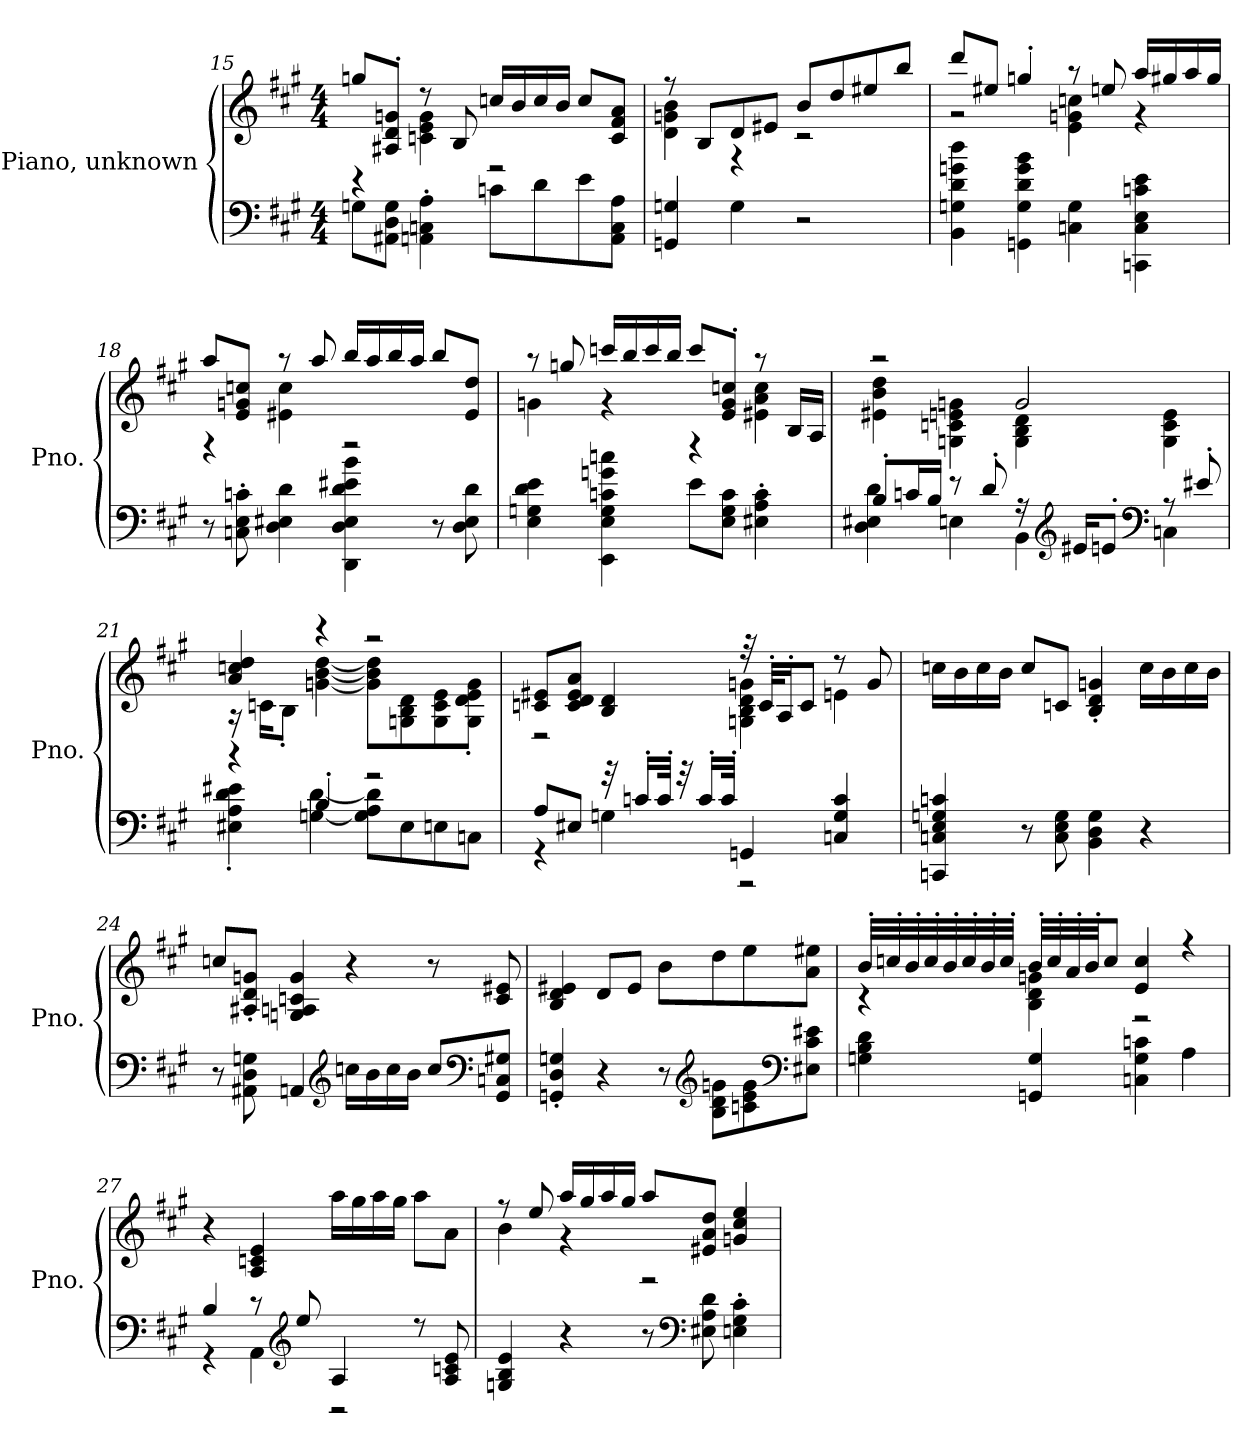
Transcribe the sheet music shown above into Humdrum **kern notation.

**kern	**kern
*part1	*part1
*staff2	*staff1
*I"Piano, unknown	*
*I'Pno.	*
*clefF4	*clefG2
*k[f#c#g#]	*k[f#c#g#]
*M4/4	*M4/4
=15	=15
*	*^
8Gn\L	8ggn/L	4r
8AA#X\ 8D\ 8G\J	8A#X/' 8d/' 8gn/'J	.
4AAn\' 4Cn\' 4A\'	8r	4cn\ 4e\ 4g\
.	8B/	.
8cn\L	16ccn/LL	2r
.	16b/	.
8d\	16cc/	.
.	16b/JJ	.
8e\	8cc/L	.
8AA\ 8C\ 8A\J	8c/ 8f#/ 8a/J	.
=16	=16	=16
4GGn/ 4Gn/	8r	4d\ 4gn\ 4b\
.	8B/L	.
4G\	8d/	4r
.	8e#X/J	.
2r	8b/L	2r
.	8dd/	.
.	8ee#X/	.
.	8bb/J	.
!!LO:PB:g=z	!!
=17	=17	=17
4BB\ 4Gn\ 4d\ 4gn\ 4dd\	8ddd/L	2r
.	8ee#X/J	.
4GGn\ 4G\ 4d\ 4g\ 4b\	4ggn'/	.
4Cn\ 4G\	8r	4e\ 4gn\ 4ccn\
.	8een/	.
4CCn\ 4C\ 4E\ 4cn\ 4e\	16aa/LL	4r
.	16gg#X/	.
.	16aa/	.
.	16gg#/JJ	.
=18	=18	=18
8r	8aa/L	4r
8Cn\' 8E\' 8cn\'	8e/ 8gn/ 8ccn/J	.
4D\ 4E#X\ 4d\	8r	4e#X\ 4cc\
.	8aa/	.
4DD\ 4D\ 4E#\ 4d\ 4e#X\ 4b\	16bb/LL	2r
.	16aa/	.
.	16bb/	.
.	16aa/JJ	.
8r	8bb/L	.
8D\ 8E#\ 8d\	8e#/ 8dd/J	.
!!LO:LB:g=z	!!
=19	=19	=19
4E\ 4Gn\ 4d\ 4e\	8r	4gn\
.	8ggn/	.
4EE\ 4E\ 4G\ 4cn\ 4gn\ 4ccn\	16cccn/LL	4r
.	16bb/	.
.	16ccc/	.
.	16bb/JJ	.
8e\L	8ccc/L	4r
8E\ 8G\ 8c\J	8e/' 8g/' 8ccn/'J	.
4E#X\' 4A\' 4c\'	8r	4e#X\ 4a\ 4cc\
.	16B/LL	.
.	16A/JJ	.
=20	=20	=20
*^	*	*
8B'/L	4D\ 4E#X\ 4d\	2r	4e#X\ 4b\ 4dd\
16cn/L	.	.	.
16B/JJ	.	.	.
8r	4En\	.	4Gn\ 4cn\ 4en\ 4gn\
8d'/	.	.	.
16r	4BB\	2g/	4G\ 4B\ 4d\
*clefG2	*	*	*
16e#X/KL	.	.	.
8en'/J	.	.	.
*clefF4	*	*	*
8r	4Cn\	.	4G\ 4c\ 4e\
8e#X'/	.	.	.
!!LO:LB:g=z	!!
=21	=21	=21	=21
4r	4E#X\' 4A\' 4d\' 4e#X\'	4a/ 4ccn/ 4dd/	16r
.	.	.	16cn\KL
.	.	.	8B'\J
4B'/	[4Gn\ [4d\	4r	[4gn\ [4b\ [4dd\
2r	8G\] 8A\ 8d\]L	2r	8g\] 8b\] 8dd\]L
.	8E#\	.	8Gn\ 8B\ 8d\
.	8En\	.	8G\ 8c\ 8e\
.	8Cn\J	.	8G\' 8d\' 8e\' 8g\'J
=22	=22	=22	=22
8A/L	4r	8cn/ 8e#X/L	2r
8E#X/J	.	8c/ 8d/ 8e#/ 8a/J	.
32r	4Gn\	4B/ 4d/	.
16cn'/LL	.	.	.
32c'/JJk	.	.	.
32r	.	.	.
16c'/LL	.	.	.
32c'/JJk	.	.	.
4GGn/	2r	32r	4Gn\ 4B\ 4d\ 4gn\
.	.	32c'/KLL	.
.	.	16A'/J	.
.	.	8c/J	.
4Cn/ 4G/ 4c/	.	8r	4en\
.	.	8g/	.
*v	*v	*	*
*	*v	*v
!!LO:LB:g=z
=23	=23
4CCn/ 4Cn/ 4E/ 4Gn/ 4cn/	16ccn\LL
.	16b\
.	16cc\
.	16b\JJ
8r	8cc/L
8C\ 8E\ 8G\	8cn/J
4BB\ 4D\ 4G\	4B/' 4d/' 4gn/'
4r	16cc\LL
.	16b\
.	16cc\
.	16b\JJ
=24	=24
8r	8ccn/L
8AA#X\ 8D\ 8Gn\	8A#X/' 8d/' 8gn/'J
4AAn/	4Gn/ 4An/ 4cn/ 4g/
*clefG2	*
16ccn\LL	4r
16b\	.
16cc\	.
16b\JJ	.
8cc/L	8r
*clefF4	*
8GG#/ 8Cn/ 8G#X/J	8c/ 8e#X/
!!LO:LB:g=z
=25	=25
4GGn/' 4D/' 4Gn/'	4B/ 4d/ 4e#X/
4r	8d/L
.	8e#/J
8r	8b\L
*clefG2	*
8B\ 8d\ 8gn\L	8dd\
8cn\ 8e\ 8g\	8ee\
*clefF4	*
8E#X\ 8c\ 8e#X\J	8a\ 8ee#X\J
=26	=26
*	*^
4Gn\ 4B\ 4d\	32b'/LLL	4r
.	32ccn'/	.
.	32b'/	.
.	32cc'/	.
.	32b'/	.
.	32cc'/	.
.	32b'/	.
.	32cc'/JJJ	.
4GGn/ 4G/	32b'/LLL	4B\ 4d\ 4gn\
.	32cc'/	.
.	32a'/	.
.	32b'/JJ	.
.	8cc/J	.
4Cn\ 4G\ 4cn\	4e/ 4cc/	2r
4A\	4r	.
*	*v	*v
=27	=27
*^	*
4B/	4r	4r
8r	4AA\	4A/ 4cn/ 4e/
*clefG2	*	*
8ee/	.	.
4A/	2r	16aa\LL
.	.	16gg#\
.	.	16aa\
.	.	16gg#\JJ
8r	.	8aa\L
8A/ 8cn/ 8e/	.	8a\J
*v	*v	*
!!LO:LB:g=z
=28	=28
*	*^
4Gn/ 4B/ 4e/	8r	4b\
.	8ee/	.
4r	16aa/LL	4r
.	16gg#/	.
.	16aa/	.
.	16gg#/JJ	.
8r	8aa/L	2r
*clefF4	*	*
8E#X\ 8A\ 8d\	8e#X/ 8a/ 8dd/J	.
4En\' 4G\' 4c#\'	4gn/ 4cc#/ 4ee/	.
*	*v	*v
=	=
*-	*-
